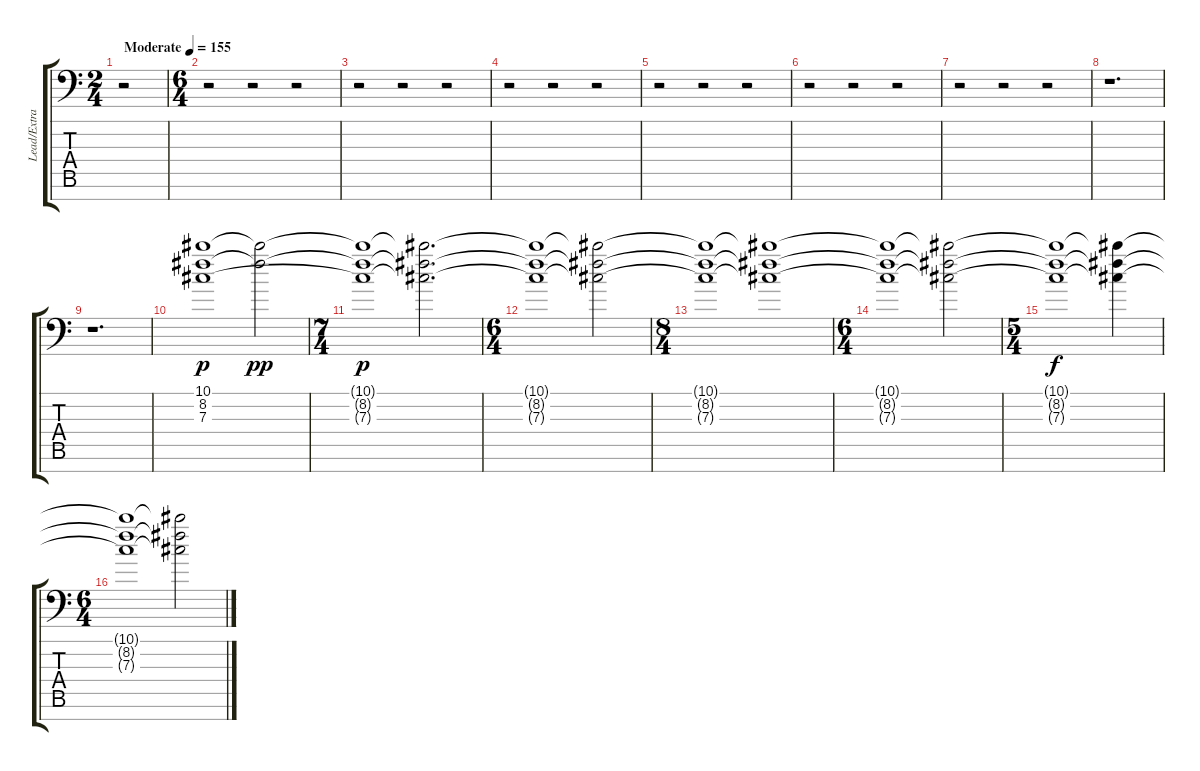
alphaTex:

\track ("Lead/Extra Guitar" "Lead/Extra") {instrument distortionguitar}
\staff {score tabs}
\tuning (Eb4 Bb3 Gb3 Db3 Ab2 Eb2 Ab1) {hide}
\ts (2 4)
\tempo (155 "Moderate")
\clef f4
\ks c
r.2{dy p instrument distortionguitar} |
\ts (6 4)
r.2 r.2 r.2 |
r.2 r.2 r.2 |
r.2 r.2 r.2 |
r.2 r.2 r.2 |
r.2 r.2 r.2 |
r.2 r.2 r.2 |
r.1{d} |
r.1{d} |
(10.1 8.2 7.3).1 (10.1{t} 8.2{t}).2{dy pp} |
\ts (7 4)
(10.1{t} 8.2{t} 7.3{t}).1{dy p} (10.1{t} 8.2{t} 7.3{t}).2{d} |
\ts (6 4)
(10.1{t} 8.2{t} 7.3{t}).1 (10.1{t} 8.2{t} 7.3{t}).2 |
\ts (8 4)
(10.1{t} 8.2{t} 7.3{t}).1 (10.1{t} 8.2{t} 7.3{t}).1 |
\ts (6 4)
(10.1{t} 8.2{t} 7.3{t}).1 (10.1{t} 8.2{t} 7.3{t}).2 |
\ts (5 4)
(10.1{t} 8.2{t} 7.3{t}).1{dy f} (10.1{t} 8.2{t} 7.3{t}).4 |
\ts (6 4)
(10.1{t} 8.2{t} 7.3{t}).1 (10.1{t} 8.2{t} 7.3{t}).2
